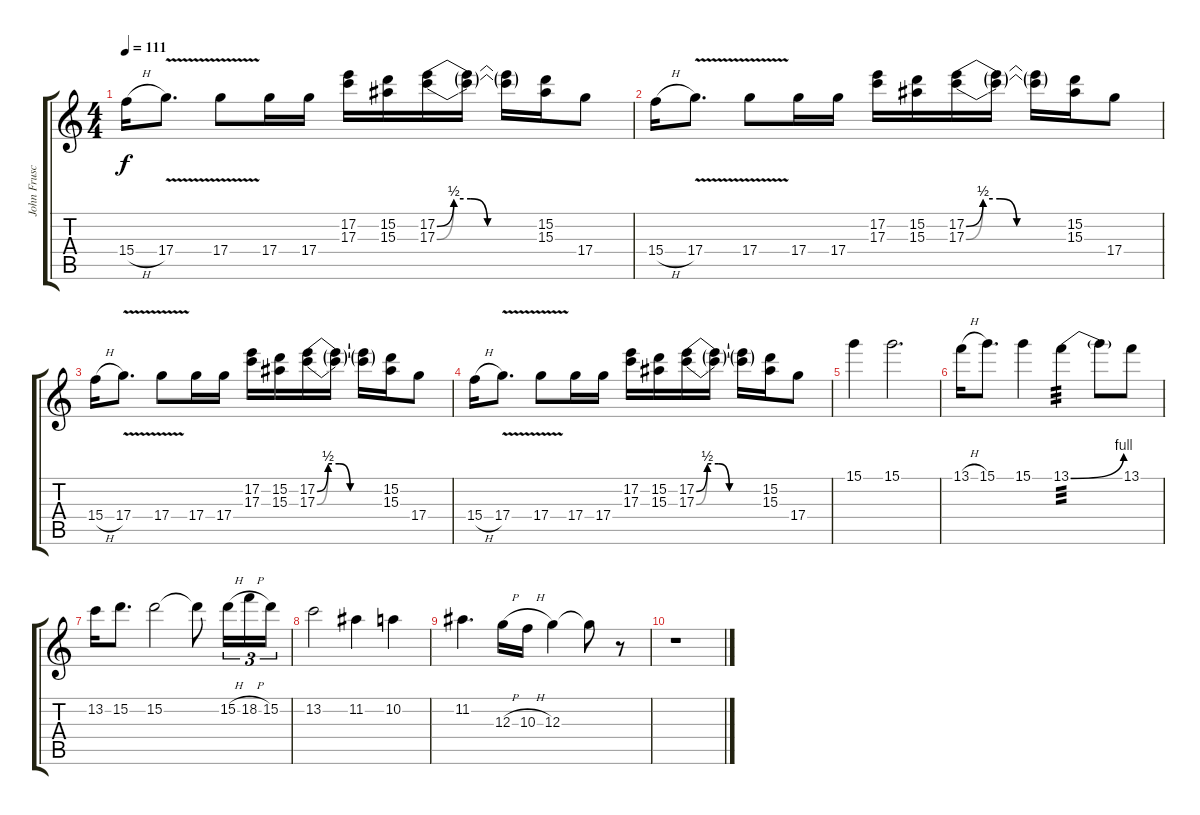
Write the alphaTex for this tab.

\track ("John Frusciante | Gtr. 4" "John Frusc") {instrument overdrivenguitar}
\staff {score tabs}
\tuning (E4 B3 G3 D3 A2 E2) {hide}
\ts (4 4)
\tempo 111
\clef g2
\ks c
15.4{h}.16{dy f} 17.4{v}.8{d} 17.4{v}.8 17.4.16 17.4.16 (17.2 17.3).16 (15.2 15.3).16 (17.2{be (custom 0 0 10 2 20 2 30 0 60 0)} 17.3{be (custom 0 0 10 2 20 2 30 0 60 0)}).16 (17.2{t} 17.3{t}).16 (17.2{t} 17.3{t}).16 (15.2 15.3).16 17.4.8 |
15.4{h}.16 17.4{v}.8{d} 17.4{v}.8 17.4.16 17.4.16 (17.2 17.3).16 (15.2 15.3).16 (17.2{be (custom 0 0 10 2 20 2 30 0 60 0)} 17.3{be (custom 0 0 10 2 20 2 30 0 60 0)}).16 (17.2{t} 17.3{t}).16 (17.2{t} 17.3{t}).16 (15.2 15.3).16 17.4.8 |
15.4{h}.16 17.4{v}.8{d} 17.4{v}.8 17.4.16 17.4.16 (17.2 17.3).16 (15.2 15.3).16 (17.2{be (custom 0 0 10 2 20 2 30 0 60 0)} 17.3{be (custom 0 0 10 2 20 2 30 0 60 0)}).16 (17.2{t} 17.3{t}).16 (17.2{t} 17.3{t}).16 (15.2 15.3).16 17.4.8 |
15.4{h}.16 17.4{v}.8{d} 17.4{v}.8 17.4.16 17.4.16 (17.2 17.3).16 (15.2 15.3).16 (17.2{be (custom 0 0 10 2 20 2 30 0 60 0)} 17.3{be (custom 0 0 10 2 20 2 30 0 60 0)}).16 (17.2{t} 17.3{t}).16 (17.2{t} 17.3{t}).16 (15.2 15.3).16 17.4.8 |
15.1.4 15.1.2{d} |
13.1{h}.16 15.1.8{d} 15.1.4 13.1{be (bend 0 0 60 4)}.4{tp 3} 13.1{t}.8 13.1.8 |
13.2.16 15.2.8{d} 15.2.2 15.2{t}.8 15.2{h}.16{tu (3 2)} 18.2{h}.16{tu (3 2)} 15.2.16{tu (3 2)} |
13.2.2 11.2.4 10.2.4 |
11.2.4{d} 12.3{h}.16 10.3{h}.16 12.3.4 12.3{t}.8 r.8 |
r.1
